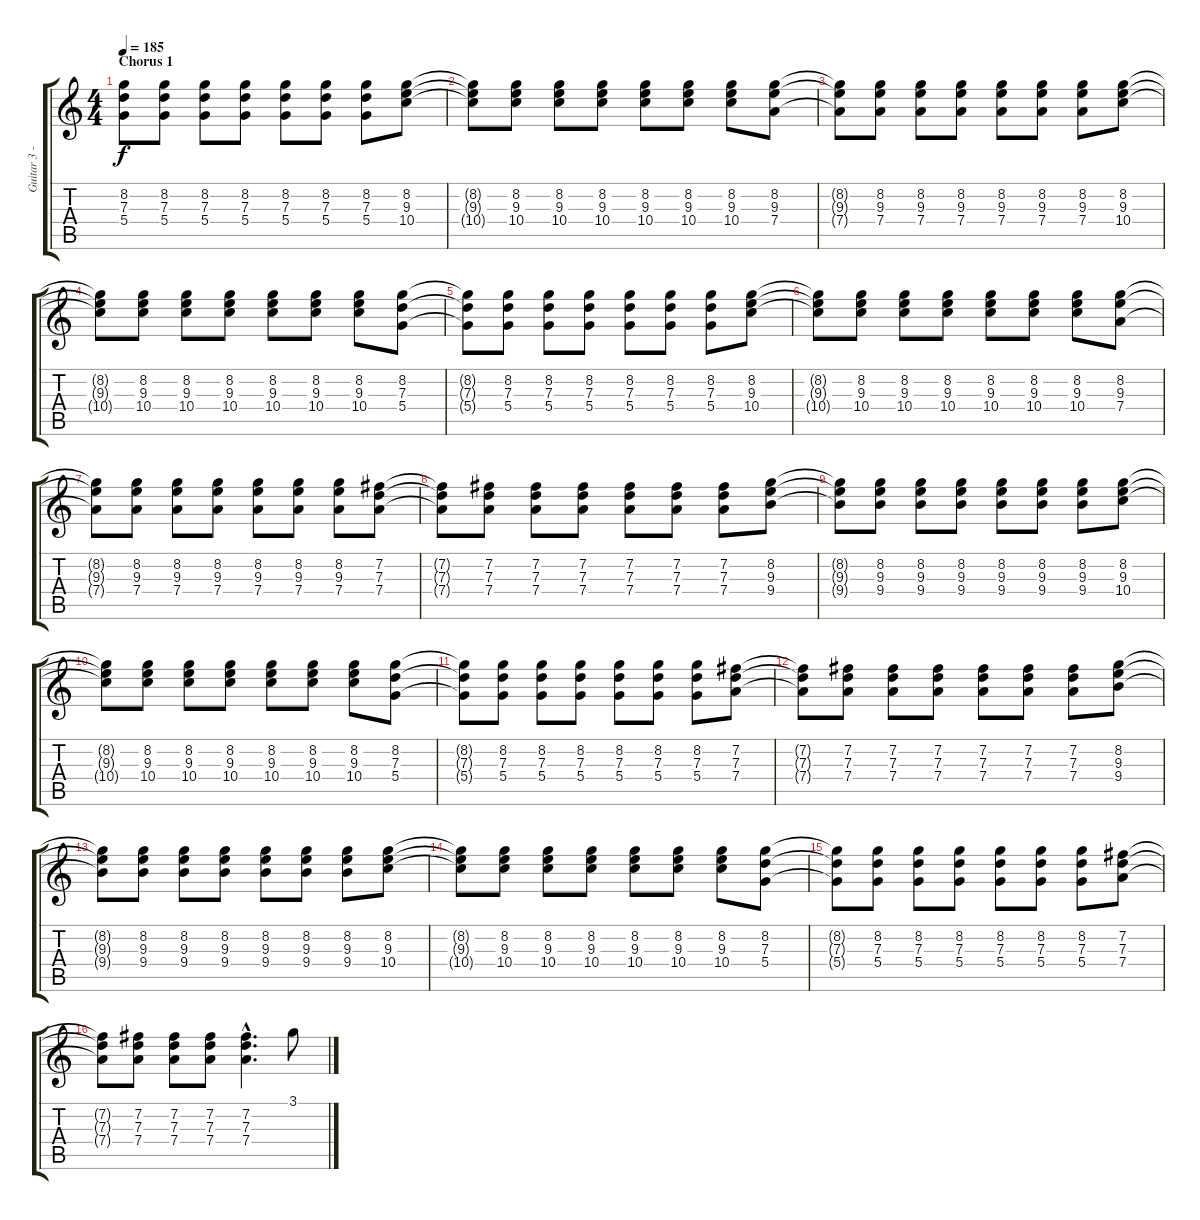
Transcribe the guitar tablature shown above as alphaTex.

\track ("Guitar 3 - Gers" "Guitar 3 -") {instrument overdrivenguitar}
\staff {score tabs}
\tuning (E4 B3 G3 D3 A2 E2) {hide}
\ts (4 4)
\section ("" "Chorus 1")
\tempo 185
\clef g2
\ks c
(8.2{t} 7.3{t} 5.4{t}).8{dy f} (8.2 7.3 5.4).8 (8.2 7.3 5.4).8 (8.2 7.3 5.4).8 (8.2 7.3 5.4).8 (8.2 7.3 5.4).8 (8.2 7.3 5.4).8 (8.2 9.3 10.4).8 |
(8.2{t} 9.3{t} 10.4{t}).8 (8.2 9.3 10.4).8 (8.2 9.3 10.4).8 (8.2 9.3 10.4).8 (8.2 9.3 10.4).8 (8.2 9.3 10.4).8 (8.2 9.3 10.4).8 (8.2 9.3 7.4).8 |
(8.2{t} 9.3{t} 7.4{t}).8 (8.2 9.3 7.4).8 (8.2 9.3 7.4).8 (8.2 9.3 7.4).8 (8.2 9.3 7.4).8 (8.2 9.3 7.4).8 (8.2 9.3 7.4).8 (8.2 9.3 10.4).8 |
(8.2{t} 9.3{t} 10.4{t}).8 (8.2 9.3 10.4).8 (8.2 9.3 10.4).8 (8.2 9.3 10.4).8 (8.2 9.3 10.4).8 (8.2 9.3 10.4).8 (8.2 9.3 10.4).8 (8.2 7.3 5.4).8 |
(8.2{t} 7.3{t} 5.4{t}).8 (8.2 7.3 5.4).8 (8.2 7.3 5.4).8 (8.2 7.3 5.4).8 (8.2 7.3 5.4).8 (8.2 7.3 5.4).8 (8.2 7.3 5.4).8 (8.2 9.3 10.4).8 |
(8.2{t} 9.3{t} 10.4{t}).8 (8.2 9.3 10.4).8 (8.2 9.3 10.4).8 (8.2 9.3 10.4).8 (8.2 9.3 10.4).8 (8.2 9.3 10.4).8 (8.2 9.3 10.4).8 (8.2 9.3 7.4).8 |
(8.2{t} 9.3{t} 7.4{t}).8 (8.2 9.3 7.4).8 (8.2 9.3 7.4).8 (8.2 9.3 7.4).8 (8.2 9.3 7.4).8 (8.2 9.3 7.4).8 (8.2 9.3 7.4).8 (7.2 7.3 7.4).8 |
(7.2{t} 7.3{t} 7.4{t}).8 (7.2 7.3 7.4).8 (7.2 7.3 7.4).8 (7.2 7.3 7.4).8 (7.2 7.3 7.4).8 (7.2 7.3 7.4).8 (7.2 7.3 7.4).8 (8.2 9.3 9.4).8 |
\section ("" "")
(8.2{t} 9.3{t} 9.4{t}).8 (8.2 9.3 9.4).8 (8.2 9.3 9.4).8 (8.2 9.3 9.4).8 (8.2 9.3 9.4).8 (8.2 9.3 9.4).8 (8.2 9.3 9.4).8 (8.2 9.3 10.4).8 |
(8.2{t} 9.3{t} 10.4{t}).8 (8.2 9.3 10.4).8 (8.2 9.3 10.4).8 (8.2 9.3 10.4).8 (8.2 9.3 10.4).8 (8.2 9.3 10.4).8 (8.2 9.3 10.4).8 (8.2 7.3 5.4).8 |
(8.2{t} 7.3{t} 5.4{t}).8 (8.2 7.3 5.4).8 (8.2 7.3 5.4).8 (8.2 7.3 5.4).8 (8.2 7.3 5.4).8 (8.2 7.3 5.4).8 (8.2 7.3 5.4).8 (7.2 7.3 7.4).8 |
(7.2{t} 7.3{t} 7.4{t}).8 (7.2 7.3 7.4).8 (7.2 7.3 7.4).8 (7.2 7.3 7.4).8 (7.2 7.3 7.4).8 (7.2 7.3 7.4).8 (7.2 7.3 7.4).8 (8.2 9.3 9.4).8 |
(8.2{t} 9.3{t} 9.4{t}).8 (8.2 9.3 9.4).8 (8.2 9.3 9.4).8 (8.2 9.3 9.4).8 (8.2 9.3 9.4).8 (8.2 9.3 9.4).8 (8.2 9.3 9.4).8 (8.2 9.3 10.4).8 |
(8.2{t} 9.3{t} 10.4{t}).8 (8.2 9.3 10.4).8 (8.2 9.3 10.4).8 (8.2 9.3 10.4).8 (8.2 9.3 10.4).8 (8.2 9.3 10.4).8 (8.2 9.3 10.4).8 (8.2 7.3 5.4).8 |
(8.2{t} 7.3{t} 5.4{t}).8 (8.2 7.3 5.4).8 (8.2 7.3 5.4).8 (8.2 7.3 5.4).8 (8.2 7.3 5.4).8 (8.2 7.3 5.4).8 (8.2 7.3 5.4).8 (7.2 7.3 7.4).8 |
(7.2{t} 7.3{t} 7.4{t}).8 (7.2 7.3 7.4).8 (7.2 7.3 7.4).8 (7.2 7.3 7.4).8 (7.2{hac} 7.3{hac} 7.4{hac}).4{d} 3.1.8
